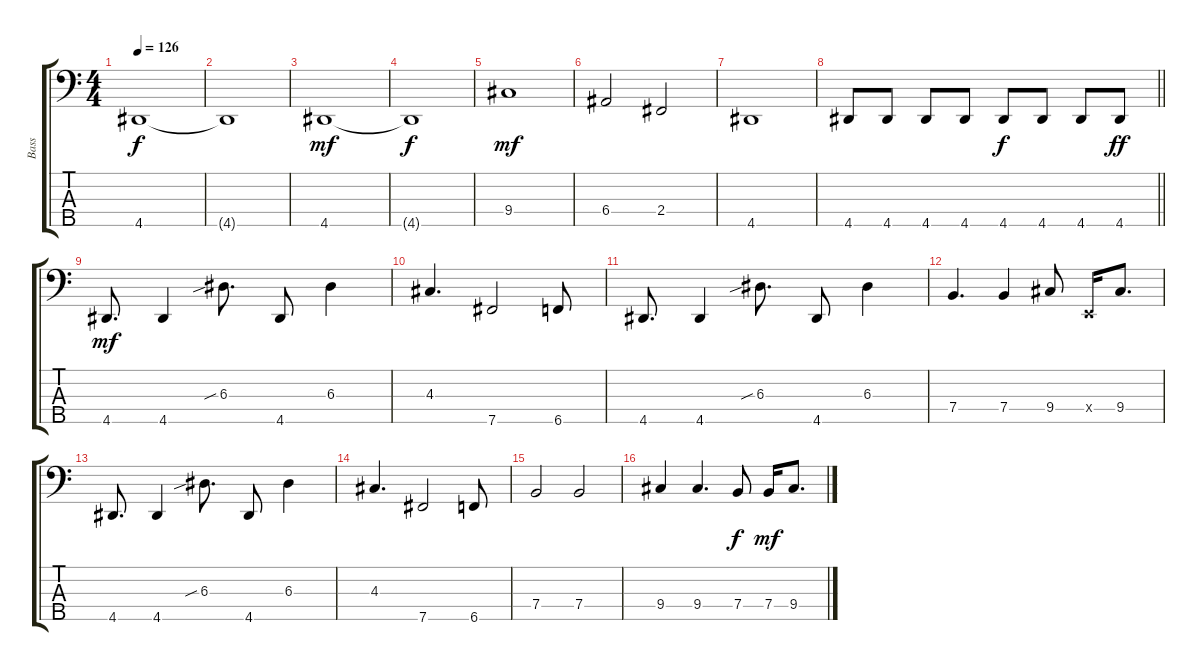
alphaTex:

\track ("Bass" "Bass") {instrument electricbasspick}
\staff {score tabs}
\tuning (G2 D2 A1 E1 B0) {hide}
\ts (4 4)
\tempo 126
\clef f4
\ks c
4.5.1{dy f} |
4.5{t}.1 |
4.5.1{dy mf} |
4.5{t}.1{dy f} |
9.4.1{dy mf} |
6.4.2 2.4.2 |
4.5.1 |
\barLineRight lightlight
4.5.8 4.5.8 4.5.8 4.5.8 4.5.8{dy f} 4.5.8 4.5.8 4.5.8{dy ff} |
4.5.8{d dy mf} 4.5.4 6.3{sib}.8{d} 4.5.8 6.3.4 |
4.3.4{d} 7.5.2 6.5.8 |
4.5.8{d} 4.5.4 6.3{sib}.8{d} 4.5.8 6.3.4 |
7.4.4{d} 7.4.4 9.4.8 0.4{x}.16 9.4.8{d} |
4.5.8{d} 4.5.4 6.3{sib}.8{d} 4.5.8 6.3.4 |
4.3.4{d} 7.5.2 6.5.8 |
7.4.2 7.4.2 |
9.4.4 9.4.4{d} 7.4.8{dy f} 7.4.16{dy mf} 9.4.8{d}
